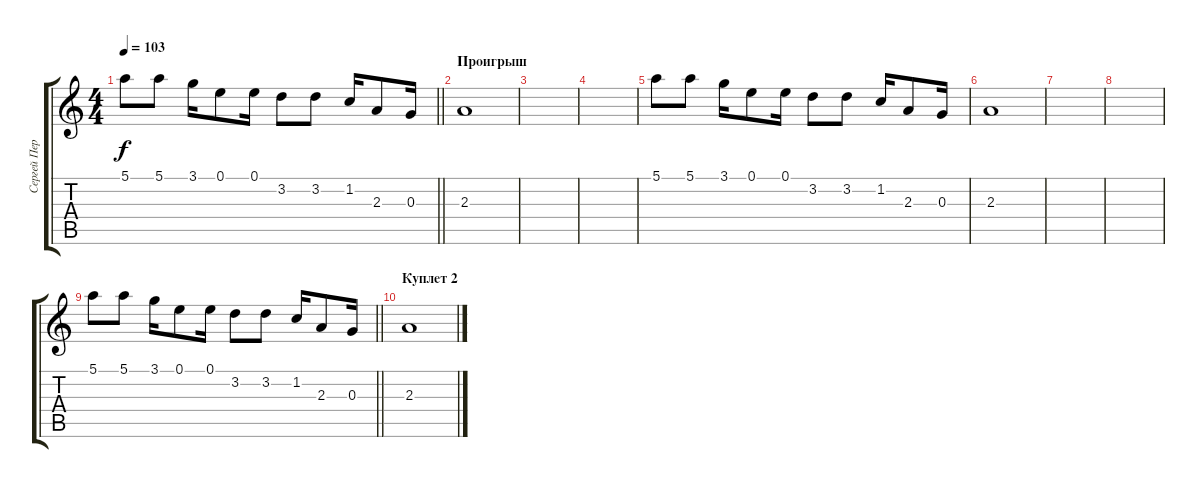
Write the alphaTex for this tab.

\track ("Сергей Перегуда (электро-гитара 1)" "Сергей Пер") {instrument electricguitarjazz}
\staff {score tabs}
\tuning (E4 B3 G3 D3 A2 E2) {hide}
\ts (4 4)
\tempo 103
\clef g2
\barLineRight lightlight
\ks c
5.1.8{dy f} 5.1.8 3.1.16 0.1.8 0.1.16 3.2.8 3.2.8 1.2.16 2.3.8 0.3.16 |
\section ("" "Проигрыш")
2.3.1 |
|
|
5.1.8 5.1.8 3.1.16 0.1.8 0.1.16 3.2.8 3.2.8 1.2.16 2.3.8 0.3.16 |
2.3.1 |
|
|
\barLineRight lightlight
5.1.8 5.1.8 3.1.16 0.1.8 0.1.16 3.2.8 3.2.8 1.2.16 2.3.8 0.3.16 |
\section ("" "Куплет 2")
2.3.1
